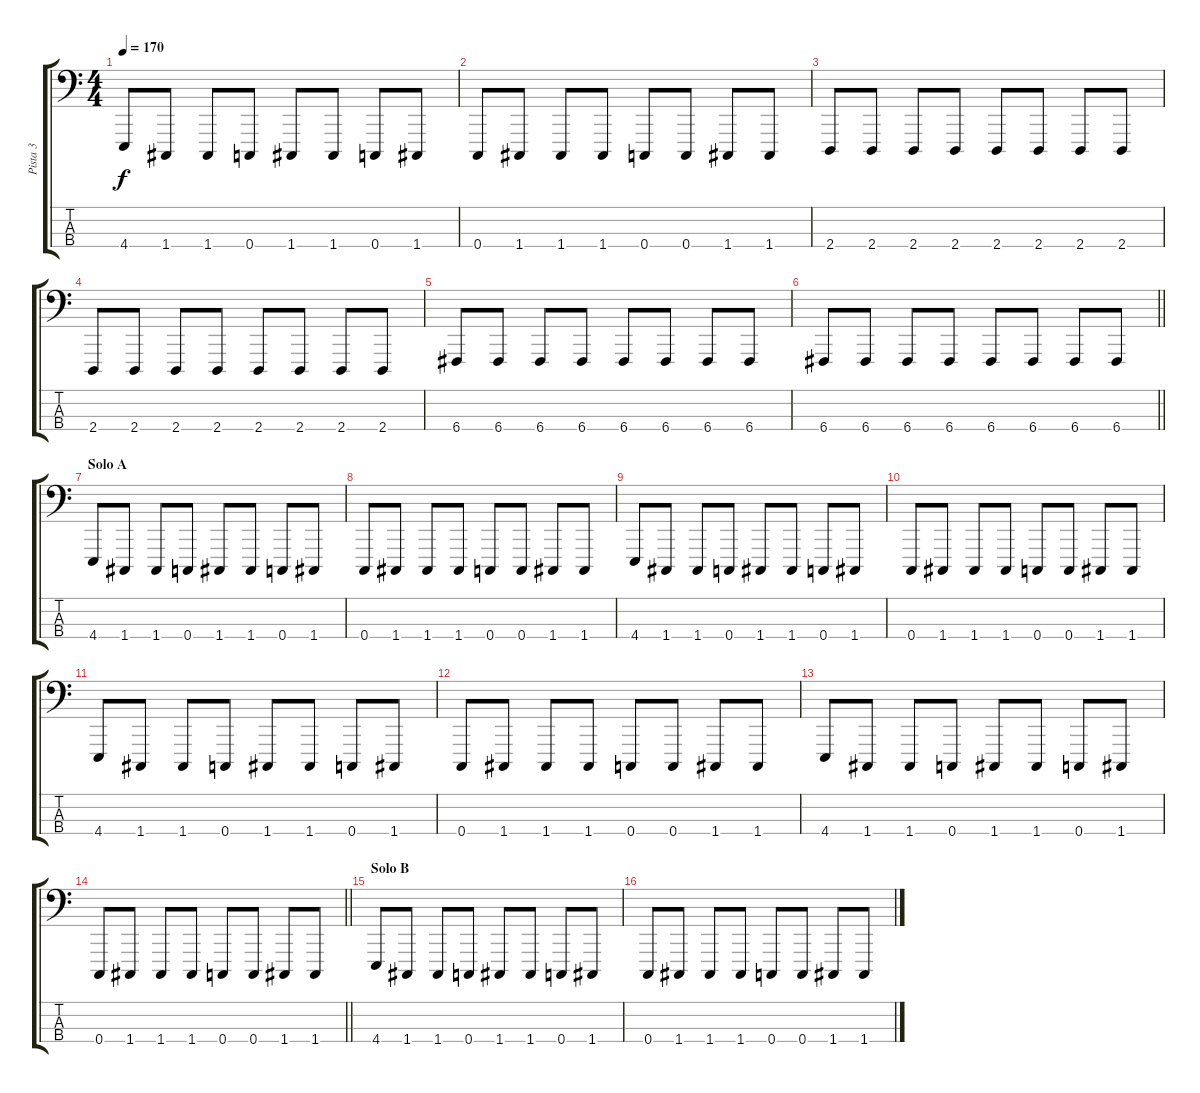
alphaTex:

\track ("Pista 3" "Pista 3") {instrument lead8bassandlead}
\staff {score tabs}
\tuning (F2 C2 G1 C1) {hide}
\ts (4 4)
\tempo 170
\clef f4
\ks c
4.4.8{dy f} 1.4.8 1.4.8 0.4.8 1.4.8 1.4.8 0.4.8 1.4.8 |
0.4.8 1.4.8 1.4.8 1.4.8 0.4.8 0.4.8 1.4.8 1.4.8 |
2.4.8 2.4.8 2.4.8 2.4.8 2.4.8 2.4.8 2.4.8 2.4.8 |
2.4.8 2.4.8 2.4.8 2.4.8 2.4.8 2.4.8 2.4.8 2.4.8 |
6.4.8 6.4.8 6.4.8 6.4.8 6.4.8 6.4.8 6.4.8 6.4.8 |
\barLineRight lightlight
6.4.8 6.4.8 6.4.8 6.4.8 6.4.8 6.4.8 6.4.8 6.4.8 |
\section ("" "Solo A")
4.4.8 1.4.8 1.4.8 0.4.8 1.4.8 1.4.8 0.4.8 1.4.8 |
0.4.8 1.4.8 1.4.8 1.4.8 0.4.8 0.4.8 1.4.8 1.4.8 |
4.4.8 1.4.8 1.4.8 0.4.8 1.4.8 1.4.8 0.4.8 1.4.8 |
0.4.8 1.4.8 1.4.8 1.4.8 0.4.8 0.4.8 1.4.8 1.4.8 |
4.4.8 1.4.8 1.4.8 0.4.8 1.4.8 1.4.8 0.4.8 1.4.8 |
0.4.8 1.4.8 1.4.8 1.4.8 0.4.8 0.4.8 1.4.8 1.4.8 |
4.4.8 1.4.8 1.4.8 0.4.8 1.4.8 1.4.8 0.4.8 1.4.8 |
\barLineRight lightlight
0.4.8 1.4.8 1.4.8 1.4.8 0.4.8 0.4.8 1.4.8 1.4.8 |
\section ("" "Solo B")
4.4.8 1.4.8 1.4.8 0.4.8 1.4.8 1.4.8 0.4.8 1.4.8 |
0.4.8 1.4.8 1.4.8 1.4.8 0.4.8 0.4.8 1.4.8 1.4.8
